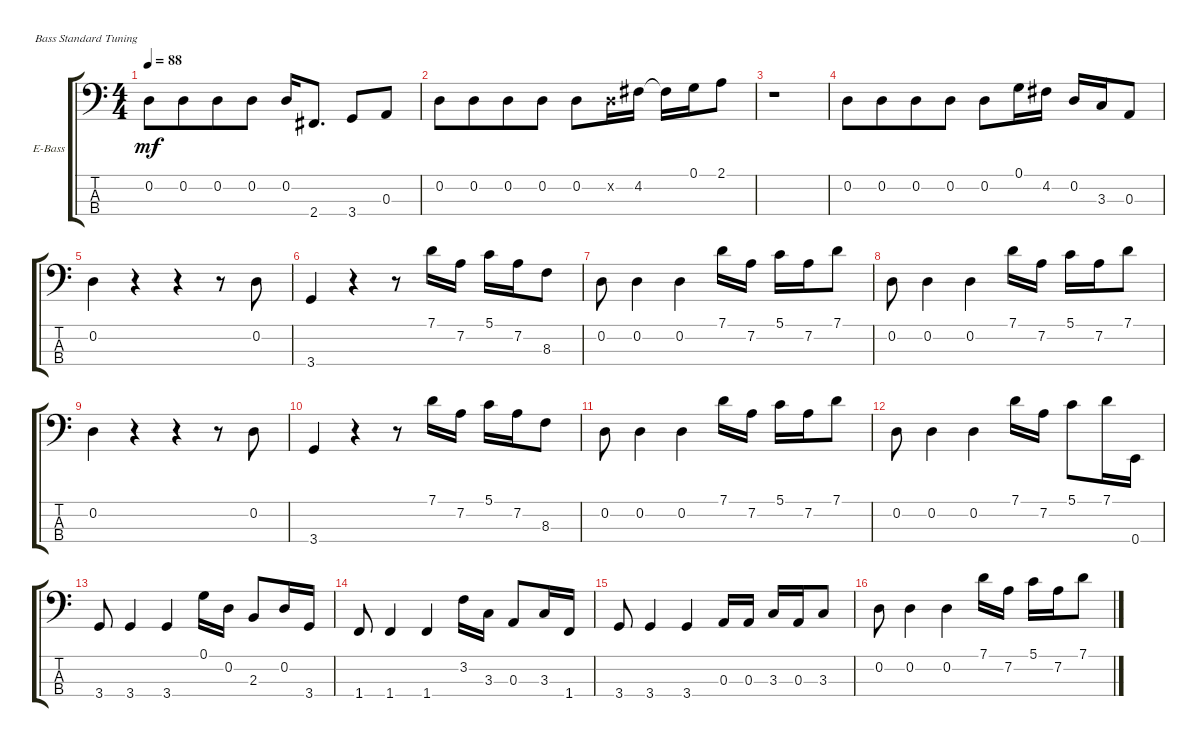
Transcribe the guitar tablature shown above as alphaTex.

\defaultSystemsLayout 4
\bracketExtendMode groupsimilarinstruments
\firstSystemTrackNameOrientation horizontal
\otherSystemsTrackNameOrientation horizontal
\track ("Electric Bass" "E-Bass") {instrument electricbassfinger}
\staff {score tabs}
\tuning (G2 D2 A1 E1)
\ts (4 4)
\tempo 88
\clef f4
\ks c
0.2.8{dy mf beam merge} 0.2.8{beam merge} 0.2.8{beam merge} 0.2.8 0.2.16 2.4.8{d} 3.4.8 0.3.8 |
0.2.8{beam merge} 0.2.8{beam merge} 0.2.8{beam merge} 0.2.8 0.2.8 0.2{x}.16 4.2.16 4.2{t}.16 0.1.16 2.1.8 |
r.1 |
0.2.8{beam merge} 0.2.8{beam merge} 0.2.8{beam merge} 0.2.8 0.2.8 0.1.16 4.2.16 0.2.16 3.3.16 0.3.8 |
0.2.4 r.4 r.4 r.8 0.2.8 |
3.4.4 r.4 r.8 7.1.16 7.2.16 5.1.16 7.2.16 8.3.8 |
0.2.8 0.2.4 0.2.4 7.1.16 7.2.16 5.1.16 7.2.16 7.1.8 |
0.2.8 0.2.4 0.2.4 7.1.16 7.2.16 5.1.16 7.2.16 7.1.8 |
0.2.4 r.4 r.4 r.8 0.2.8 |
3.4.4 r.4 r.8 7.1.16 7.2.16 5.1.16 7.2.16 8.3.8 |
0.2.8 0.2.4 0.2.4 7.1.16 7.2.16 5.1.16 7.2.16 7.1.8 |
0.2.8 0.2.4 0.2.4 7.1.16 7.2.16 5.1.8 7.1.16 0.4.16 |
3.4.8 3.4.4 3.4.4 0.1.16 0.2.16 2.3.8 0.2.16 3.4.16 |
1.4.8 1.4.4 1.4.4 3.2.16 3.3.16 0.3.8 3.3.16 1.4.16 |
3.4.8 3.4.4 3.4.4 0.3.16 0.3.16 3.3.16 0.3.16 3.3.8 |
0.2.8 0.2.4 0.2.4 7.1.16 7.2.16 5.1.16 7.2.16 7.1.8
